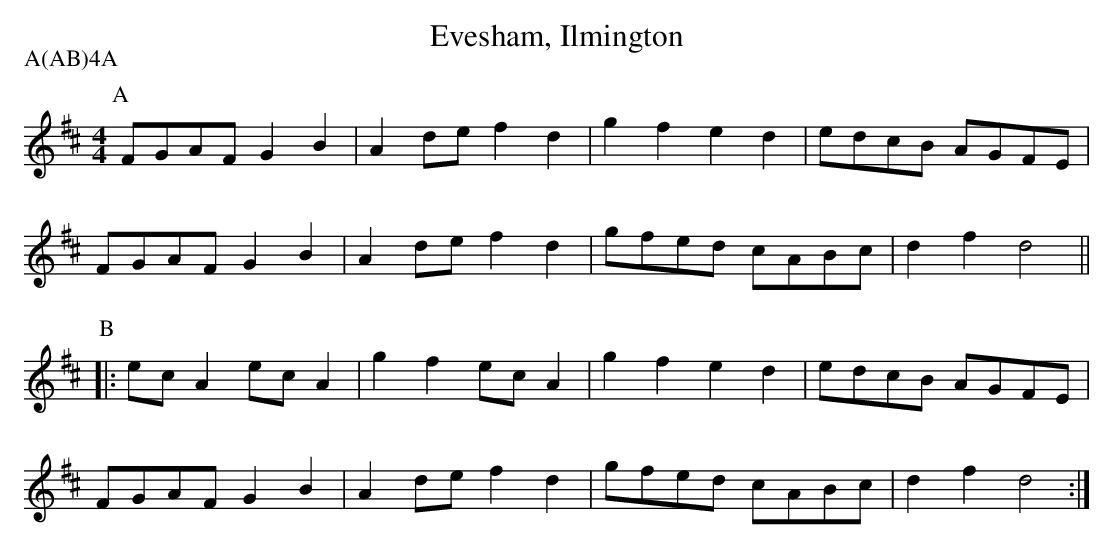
X:1
T:Evesham, Ilmington
M:4/4
L:1/8
P:A(AB)4A
K:D
P:A
FGAF G2B2 | A2de f2d2 | g2f2 e2d2 | edcB AGFE|
FGAF G2B2 | A2de f2d2 | gfed cABc | d2f2 d4 ||
P:B
|:ecA2 ecA2 | g2f2 ecA2 | g2f2 e2d2 | edcB AGFE|
FGAF G2B2 | A2de f2d2 | gfed cABc | d2f2 d4 :|
